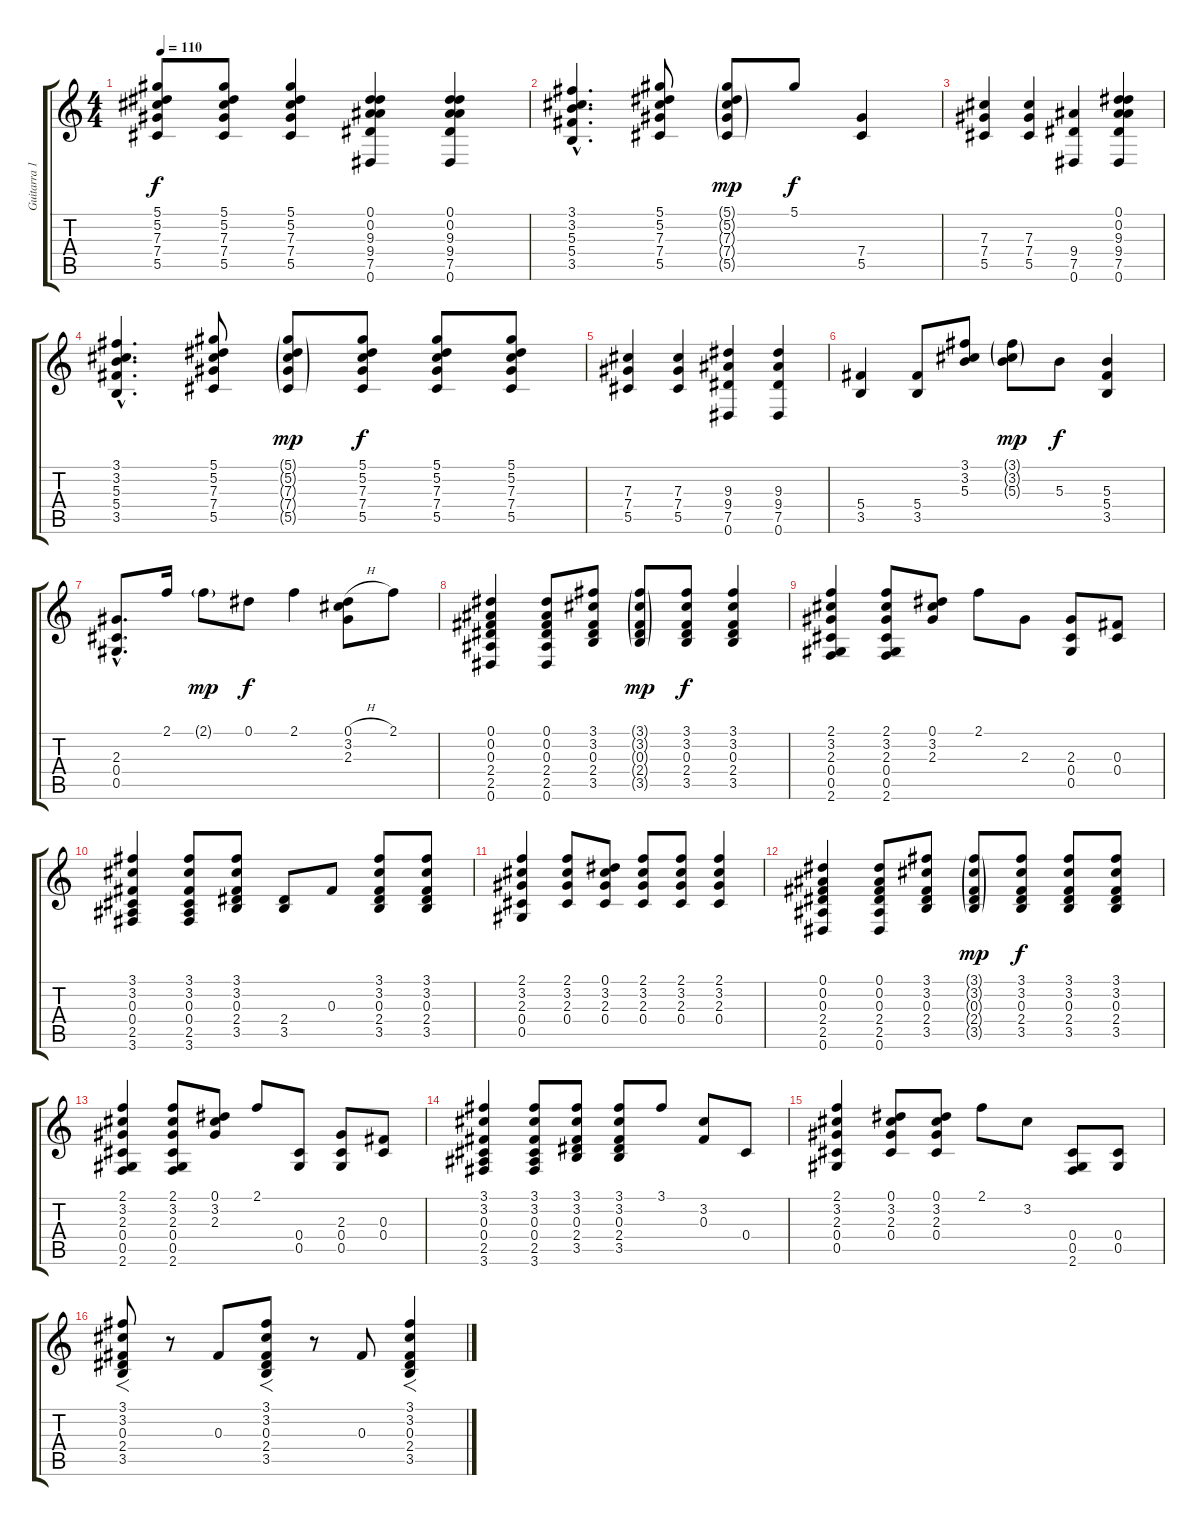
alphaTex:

\track ("Guitarra 1" "Guitarra 1") {instrument acousticguitarsteel}
\staff {score tabs}
\tuning (Eb4 Bb3 Gb3 Db3 Ab2 Eb2) {hide}
\ts (4 4)
\tempo 110
\clef g2
\ks c
(5.1 5.2 7.3 7.4 5.5).8{dy f} (5.1 5.2 7.3 7.4 5.5).8 (5.1 5.2 7.3 7.4 5.5).4 (0.1 0.2 9.3 9.4 7.5 0.6).4 (0.1 0.2 9.3 9.4 7.5 0.6).4 |
(3.1{hac} 3.2{hac} 5.3{hac} 5.4{hac} 3.5{hac}).4{d} (5.1 5.2 7.3 7.4 5.5).8 (5.1{g} 5.2{g} 7.3{g} 7.4{g} 5.5{g}).8{dy mp} 5.1.8{dy f} (7.4 5.5).4 |
(7.3 7.4 5.5).4 (7.3 7.4 5.5).4 (9.4 7.5 0.6).4 (0.1 0.2 9.3 9.4 7.5 0.6).4 |
(3.1{hac} 3.2{hac} 5.3{hac} 5.4{hac} 3.5{hac}).4{d} (5.1 5.2 7.3 7.4 5.5).8 (5.1{g} 5.2{g} 7.3{g} 7.4{g} 5.5{g}).8{dy mp} (5.1 5.2 7.3 7.4 5.5).8{dy f} (5.1 5.2 7.3 7.4 5.5).8 (5.1 5.2 7.3 7.4 5.5).8 |
(7.3 7.4 5.5).4 (7.3 7.4 5.5).4 (9.3 9.4 7.5 0.6).4 (9.3 9.4 7.5 0.6).4 |
(5.4 3.5).4 (5.4 3.5).8 (3.1 3.2 5.3).8 (3.1{g} 3.2{g} 5.3{g}).8{dy mp} 5.3.8{dy f} (5.3 5.4 3.5).4 |
(2.3{hac} 0.4{hac} 0.5{hac}).8{d} 2.1.16 2.1{g}.8{dy mp} 0.1.8{dy f} 2.1.4 (0.1{h} 3.2 2.3).8 2.1.8 |
(0.1 0.2 0.3 2.4 2.5 0.6).4 (0.1 0.2 0.3 2.4 2.5 0.6).8 (3.1 3.2 0.3 2.4 3.5).8 (3.1{g} 3.2{g} 0.3{g} 2.4{g} 3.5{g}).8{dy mp} (3.1 3.2 0.3 2.4 3.5).8{dy f} (3.1 3.2 0.3 2.4 3.5).4 |
(2.1 3.2 2.3 0.4 0.5 2.6).4 (2.1 3.2 2.3 0.4 0.5 2.6).8 (0.1 3.2 2.3).8 2.1.8 2.3.8 (2.3 0.4 0.5).8 (0.3 0.4).8 |
(3.1 3.2 0.3 0.4 2.5 3.6).4 (3.1 3.2 0.3 0.4 2.5 3.6).8 (3.1 3.2 0.3 2.4 3.5).8 (2.4 3.5).8 0.3.8 (3.1 3.2 0.3 2.4 3.5).8 (3.1 3.2 0.3 2.4 3.5).8 |
(2.1 3.2 2.3 0.4 0.5).4 (2.1 3.2 2.3 0.4).8 (0.1 3.2 2.3 0.4).8 (2.1 3.2 2.3 0.4).8 (2.1 3.2 2.3 0.4).8 (2.1 3.2 2.3 0.4).4 |
(0.1 0.2 0.3 2.4 2.5 0.6).4 (0.1 0.2 0.3 2.4 2.5 0.6).8 (3.1 3.2 0.3 2.4 3.5).8 (3.1{g} 3.2{g} 0.3{g} 2.4{g} 3.5{g}).8{dy mp} (3.1 3.2 0.3 2.4 3.5).8{dy f} (3.1 3.2 0.3 2.4 3.5).8 (3.1 3.2 0.3 2.4 3.5).8 |
(2.1 3.2 2.3 0.4 0.5 2.6).4 (2.1 3.2 2.3 0.4 0.5 2.6).8 (0.1 3.2 2.3).8 2.1.8 (0.4 0.5).8 (2.3 0.4 0.5).8 (0.3 0.4).8 |
(3.1 3.2 0.3 0.4 2.5 3.6).4 (3.1 3.2 0.3 0.4 2.5 3.6).8 (3.1 3.2 0.3 2.4 3.5).8 (3.1 3.2 0.3 2.4 3.5).8 3.1.8 (3.2 0.3).8 0.4.8 |
(2.1 3.2 2.3 0.4 0.5).4 (0.1 3.2 2.3 0.4).8 (0.1 3.2 2.3 0.4).8 2.1.8 3.2.8 (0.4 0.5 2.6).8 (0.4 0.5).8 |
(3.1 3.2 0.3 2.4 3.5).8{f} r.8 0.3.8 (3.1 3.2 0.3 2.4 3.5).8{f} r.8 0.3.8 (3.1 3.2 0.3 2.4 3.5).4{f}
